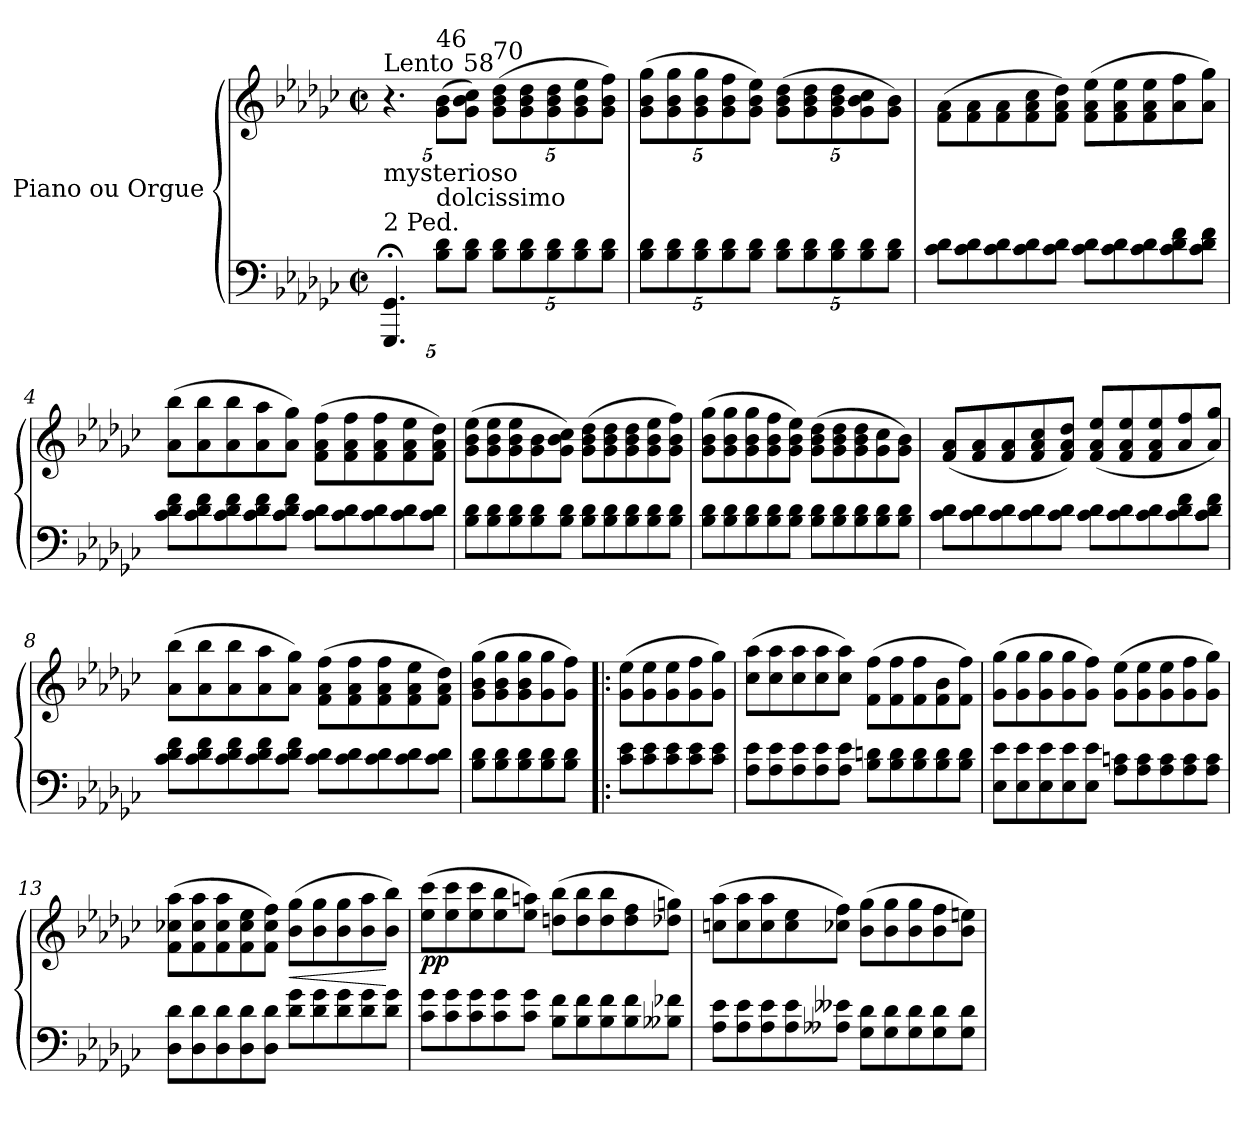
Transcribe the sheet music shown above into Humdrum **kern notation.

**kern	**kern	**dynam
*part1	*part1	*part1
*staff2	*staff1	*staff1/2
*I"Piano   ou Orgue	*	*
*clefF4	*clefG2	*
*k[b-e-a-d-g-c-]	*k[b-e-a-d-g-c-]	*
*G-:	*G-:	*
*M2/2	*M2/2	*
*met(c|)	*met(c|)	*
*Xbrackettup	*Xbrackettup	*
=1	=1	=1
!	!LO:TX:a:t=Lento	!
!	!LO:TX:b:t=mysterioso	!
!LO:TX:a:t=2 Ped.	!	!
5.GGG-/;< 5.GG-/;<	5.r	.
!	!LO:TX:a:t=46	!
!	!LO:TX:b:t=dolcissimo	!
10B-\ 10d-\L	(10g-\ 10b-\L	.
!	!LO:TX:a:t=58	!
10B-\ 10d-\J	10g-\ 10b-\ 10cc-\J)	.
!	!LO:TX:a:t=70	!
10B-\ 10d-\L	(10g-\ 10b-\ 10dd-\L	.
10B-\ 10d-\	10g-\ 10b-\ 10dd-\	.
10B-\ 10d-\	10g-\ 10b-\ 10dd-\	.
10B-\ 10d-\	10g-\ 10b-\ 10ee-\	.
10B-\ 10d-\J	10g-\ 10b-\ 10ff\J)	.
=2	=2	=2
10B-\ 10d-\L	(10g-\ 10b-\ 10gg-\L	.
10B-\ 10d-\	10g-\ 10b-\ 10gg-\	.
10B-\ 10d-\	10g-\ 10b-\ 10gg-\	.
10B-\ 10d-\	10g-\ 10b-\ 10ff\	.
10B-\ 10d-\J	10g-\ 10b-\ 10ee-\J)	.
10B-\ 10d-\L	(10g-\ 10b-\ 10dd-\L	.
10B-\ 10d-\	10g-\ 10b-\ 10dd-\	.
10B-\ 10d-\	10g-\ 10b-\ 10dd-\	.
10B-\ 10d-\	10g-\ 10b-\ 10cc-\	.
10B-\ 10d-\J	10g-\ 10b-\J)	.
!!LO:LB:g=z
=3	=3	=3
*Xtuplet	*Xtuplet	*
10c-\ 10d-\L	(10f\ 10a-\L	.
10c-\ 10d-\	10f\ 10a-\	.
10c-\ 10d-\	10f\ 10a-\	.
10c-\ 10d-\	10f\ 10a-\ 10cc-\	.
10c-\ 10d-\J	10f\ 10a-\ 10dd-\J)	.
10c-\ 10d-\L	(10f\ 10a-\ 10ee-\L	.
10c-\ 10d-\	10f\ 10a-\ 10ee-\	.
10c-\ 10d-\	10f\ 10a-\ 10ee-\	.
10c-\ 10d-\ 10f\	10a-\ 10ff\	.
10c-\ 10d-\ 10f\J	10a-\ 10gg-\J)	.
=4	=4	=4
10c-\ 10d-\ 10f\L	(10a-\ 10bb-\L	.
10c-\ 10d-\ 10f\	10a-\ 10bb-\	.
10c-\ 10d-\ 10f\	10a-\ 10bb-\	.
10c-\ 10d-\ 10f\	10a-\ 10aa-\	.
10c-\ 10d-\ 10f\J	10a-\ 10gg-\J)	.
10c-\ 10d-\L	(10f\ 10a-\ 10ff\L	.
10c-\ 10d-\	10f\ 10a-\ 10ff\	.
10c-\ 10d-\	10f\ 10a-\ 10ff\	.
10c-\ 10d-\	10f\ 10a-\ 10ee-\	.
10c-\ 10d-\J	10f\ 10a-\ 10dd-\J)	.
=5	=5	=5
10B-\ 10d-\L	(10g-\ 10b-\ 10ee-\L	.
10B-\ 10d-\	10g-\ 10b-\ 10ee-\	.
10B-\ 10d-\	10g-\ 10b-\ 10ee-\	.
10B-\ 10d-\	10g-\ 10b-\	.
10B-\ 10d-\J	10g-\ 10b-\ 10cc-\J)	.
10B-\ 10d-\L	(10g-\ 10b-\ 10dd-\L	.
10B-\ 10d-\	10g-\ 10b-\ 10dd-\	.
10B-\ 10d-\	10g-\ 10b-\ 10dd-\	.
10B-\ 10d-\	10g-\ 10b-\ 10ee-\	.
10B-\ 10d-\J	10g-\ 10b-\ 10ff\J)	.
!!LO:LB:g=z
=6	=6	=6
10B-\ 10d-\L	(10g-\ 10b-\ 10gg-\L	.
10B-\ 10d-\	10g-\ 10b-\ 10gg-\	.
10B-\ 10d-\	10g-\ 10b-\ 10gg-\	.
10B-\ 10d-\	10g-\ 10b-\ 10ff\	.
10B-\ 10d-\J	10g-\ 10b-\ 10ee-\J)	.
10B-\ 10d-\L	(10g-\ 10b-\ 10dd-\L	.
10B-\ 10d-\	10g-\ 10b-\ 10dd-\	.
10B-\ 10d-\	10g-\ 10b-\ 10dd-\	.
10B-\ 10d-\	10g-\ 10cc-\	.
10B-\ 10d-\J	10g-\ 10b-\J)	.
=7	=7	=7
10c-\ 10d-\L	(10f/ 10a-/L	.
10c-\ 10d-\	10f/ 10a-/	.
10c-\ 10d-\	10f/ 10a-/	.
10c-\ 10d-\	10f/ 10a-/ 10cc-/	.
10c-\ 10d-\J	10f/ 10a-/ 10dd-/J)	.
10c-\ 10d-\L	(10f/ 10a-/ 10ee-/L	.
10c-\ 10d-\	10f/ 10a-/ 10ee-/	.
10c-\ 10d-\	10f/ 10a-/ 10ee-/	.
10c-\ 10d-\ 10f\	10a-/ 10ff/	.
10c-\ 10d-\ 10f\J	10a-/ 10gg-/J)	.
=8	=8	=8
10c-\ 10d-\ 10f\L	(10a-\ 10bb-\L	.
10c-\ 10d-\ 10f\	10a-\ 10bb-\	.
10c-\ 10d-\ 10f\	10a-\ 10bb-\	.
10c-\ 10d-\ 10f\	10a-\ 10aa-\	.
10c-\ 10d-\ 10f\J	10a-\ 10gg-\J)	.
10c-\ 10d-\L	(10f\ 10a-\ 10ff\L	.
10c-\ 10d-\	10f\ 10a-\ 10ff\	.
10c-\ 10d-\	10f\ 10a-\ 10ff\	.
10c-\ 10d-\	10f\ 10a-\ 10ee-\	.
10c-\ 10d-\J	10f\ 10a-\ 10dd-\J)	.
!!LO:LB:g=z
=9	=9	=9
10B-\ 10d-\L	(10g-\ 10b-\ 10gg-\L	.
10B-\ 10d-\	10g-\ 10b-\ 10gg-\	.
10B-\ 10d-\	10g-\ 10b-\ 10gg-\	.
10B-\ 10d-\	10g-\ 10gg-\	.
10B-\ 10d-\J	10g-\ 10ff\J)	.
=10!|:	=10!|:	=10!|:
10c-\ 10e-\L	(10g-\ 10ee-\L	.
10c-\ 10e-\	10g-\ 10ee-\	.
10c-\ 10e-\	10g-\ 10ee-\	.
10c-\ 10e-\	10g-\ 10ff\	.
10c-\ 10e-\J	10g-\ 10gg-\J)	.
=11	=11	=11
10A-\ 10e-\L	(10cc-\ 10aa-\L	.
10A-\ 10e-\	10cc-\ 10aa-\	.
10A-\ 10e-\	10cc-\ 10aa-\	.
10A-\ 10e-\	10cc-\ 10aa-\	.
10A-\ 10e-\J	10cc-\ 10aa-\J)	.
10B-\ 10dn\L	(10f\ 10ff\L	.
10B-\ 10d\	10f\ 10ff\	.
10B-\ 10d\	10f\ 10ff\	.
10B-\ 10d\	10f\ 10b-\	.
10B-\ 10d\J	10f\ 10ff\J)	.
=12	=12	=12
10E-\ 10e-\L	(10g-\ 10gg-\L	.
10E-\ 10e-\	10g-\ 10gg-\	.
10E-\ 10e-\	10g-\ 10gg-\	.
10E-\ 10e-\	10g-\ 10gg-\	.
10E-\ 10e-\J	10g-\ 10ff\J)	.
10A-\ 10cn\L	(10g-\ 10ee-\L	.
10A-\ 10c\	10g-\ 10ee-\	.
10A-\ 10c\	10g-\ 10ee-\	.
10A-\ 10c\	10g-\ 10ff\	.
10A-\ 10c\J	10g-\ 10gg-\J)	.
!!LO:PB:g=z
=13	=13	=13
10D-\ 10d-\L	(10f\ 10cc-X\ 10aa-\L	.
10D-\ 10d-\	10f\ 10cc-\ 10aa-\	.
10D-\ 10d-\	10f\ 10cc-\ 10aa-\	.
10D-\ 10d-\	10f\ 10cc-\ 10ee-\	.
10D-\ 10d-\J	10f\ 10cc-\ 10ff\J)	.
!	!	!LO:HP:b
10d-\ 10g-\L	(10b-\ 10gg-\L	<
10d-\ 10g-\	10b-\ 10gg-\	.
10d-\ 10g-\	10b-\ 10gg-\	.
10d-\ 10g-\	10b-\ 10aa-\	.
10d-\ 10g-\J	10b-\ 10bb-\J)	[
=14	=14	=14
!	!	!LO:DY:b
10c-\ 10g-\L	(10ee-\ 10ccc-\L	pp
10c-\ 10g-\	10ee-\ 10ccc-\	.
10c-\ 10g-\	10ee-\ 10ccc-\	.
10c-\ 10g-\	10ee-\ 10bb-\	.
10c-\ 10g-\J	10ee-\ 10aan\J)	.
10B-\ 10f\L	(10ddn\ 10bb-\L	.
10B-\ 10f\	10dd\ 10bb-\	.
10B-\ 10f\	10dd\ 10bb-\	.
10B-\ 10f\	10dd\ 10ff\	.
10B--X\ 10f-X\J	10dd-X\ 10ggn\J)	.
=15	=15	=15
10A-\ 10e-\L	(10ccn\ 10aa-\L	.
10A-\ 10e-\	10cc\ 10aa-\	.
10A-\ 10e-\	10cc\ 10aa-\	.
10A-\ 10e-\	10cc\ 10ee-\	.
10A--X\ 10e--X\J	10cc-X\ 10ff\J)	.
10G-\ 10d-\L	(10b-\ 10gg-\L	.
10G-\ 10d-\	10b-\ 10gg-\	.
10G-\ 10d-\	10b-\ 10gg-\	.
10G-\ 10d-\	10b-\ 10ff\	.
10G-\ 10d-\J	10b-\ 10een\J)	.
=	=	=
*-	*-	*-
